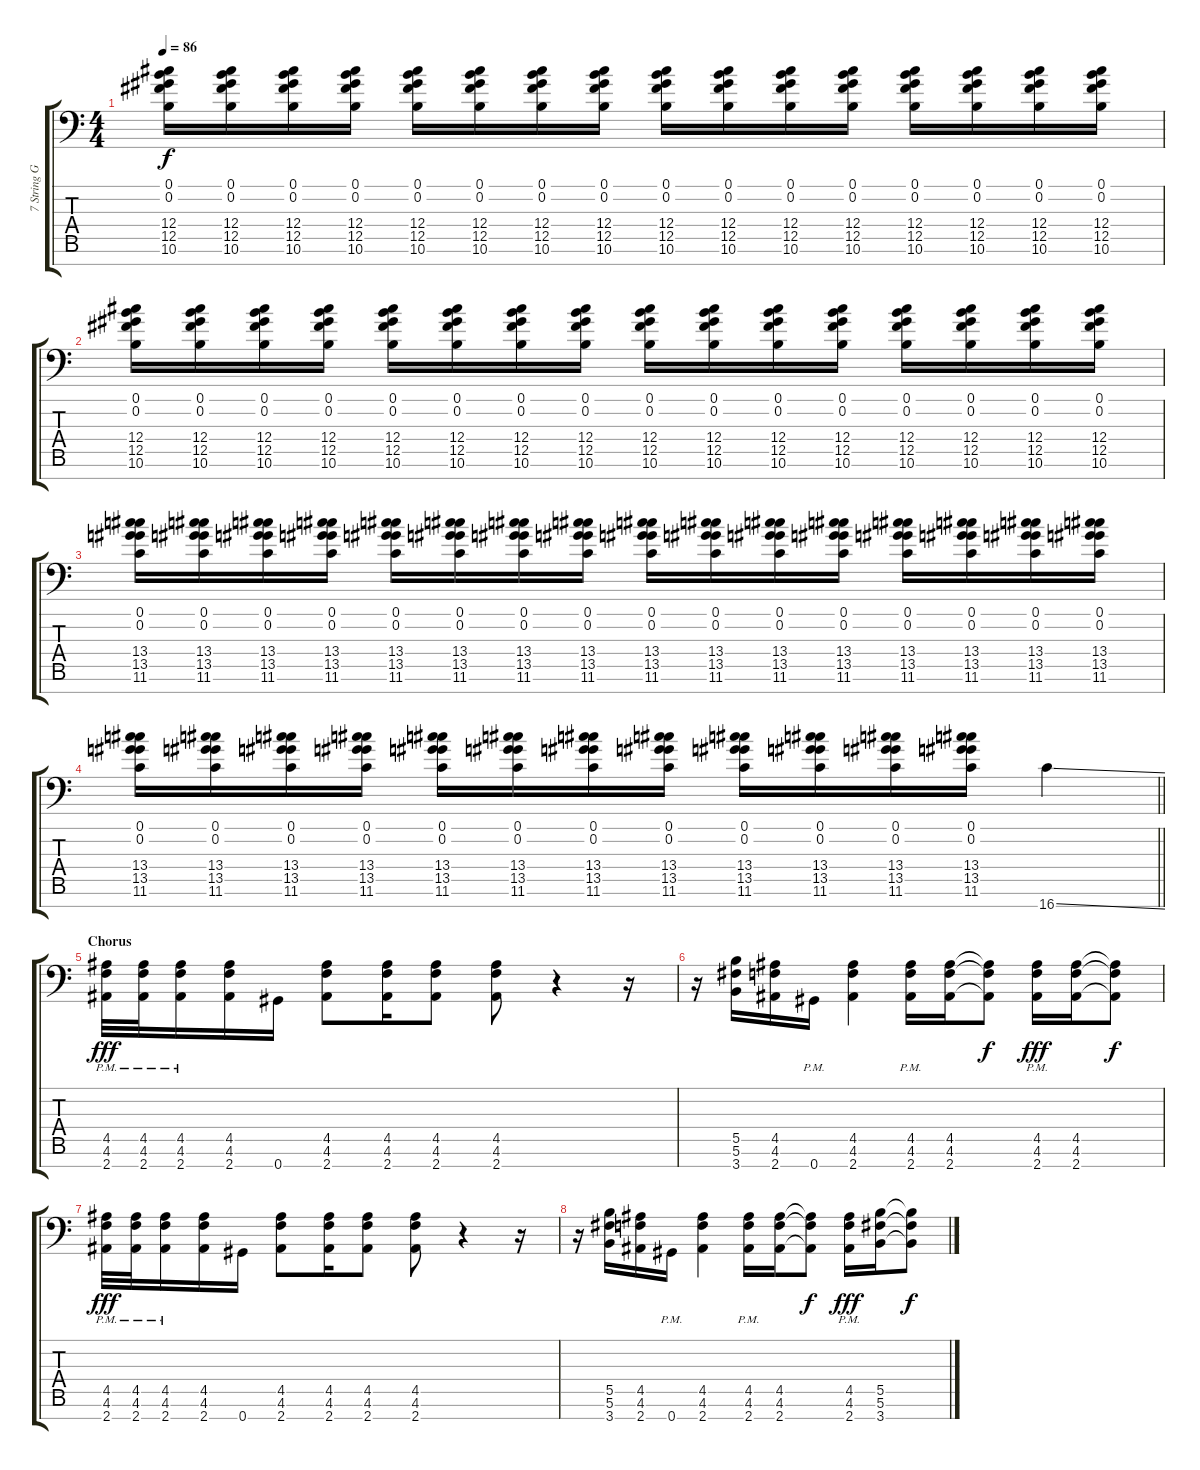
\track ("7 String Gtr (G# C# F# B E G# C#)" "7 String G") {instrument distortionguitar}
\staff {score tabs}
\tuning (Db4 Ab3 E3 B2 Gb2 Db2 Ab1) {hide}
\ts (4 4)
\tempo 86
\clef f4
\ks c
(0.1 0.2 12.4 12.5 10.6).16{dy f} (0.1 0.2 12.4 12.5 10.6).16 (0.1 0.2 12.4 12.5 10.6).16 (0.1 0.2 12.4 12.5 10.6).16 (0.1 0.2 12.4 12.5 10.6).16 (0.1 0.2 12.4 12.5 10.6).16 (0.1 0.2 12.4 12.5 10.6).16 (0.1 0.2 12.4 12.5 10.6).16 (0.1 0.2 12.4 12.5 10.6).16 (0.1 0.2 12.4 12.5 10.6).16 (0.1 0.2 12.4 12.5 10.6).16 (0.1 0.2 12.4 12.5 10.6).16 (0.1 0.2 12.4 12.5 10.6).16 (0.1 0.2 12.4 12.5 10.6).16 (0.1 0.2 12.4 12.5 10.6).16 (0.1 0.2 12.4 12.5 10.6).16 |
(0.1 0.2 12.4 12.5 10.6).16 (0.1 0.2 12.4 12.5 10.6).16 (0.1 0.2 12.4 12.5 10.6).16 (0.1 0.2 12.4 12.5 10.6).16 (0.1 0.2 12.4 12.5 10.6).16 (0.1 0.2 12.4 12.5 10.6).16 (0.1 0.2 12.4 12.5 10.6).16 (0.1 0.2 12.4 12.5 10.6).16 (0.1 0.2 12.4 12.5 10.6).16 (0.1 0.2 12.4 12.5 10.6).16 (0.1 0.2 12.4 12.5 10.6).16 (0.1 0.2 12.4 12.5 10.6).16 (0.1 0.2 12.4 12.5 10.6).16 (0.1 0.2 12.4 12.5 10.6).16 (0.1 0.2 12.4 12.5 10.6).16 (0.1 0.2 12.4 12.5 10.6).16 |
(0.1 0.2 13.4 13.5 11.6).16 (0.1 0.2 13.4 13.5 11.6).16 (0.1 0.2 13.4 13.5 11.6).16 (0.1 0.2 13.4 13.5 11.6).16 (0.1 0.2 13.4 13.5 11.6).16 (0.1 0.2 13.4 13.5 11.6).16 (0.1 0.2 13.4 13.5 11.6).16 (0.1 0.2 13.4 13.5 11.6).16 (0.1 0.2 13.4 13.5 11.6).16 (0.1 0.2 13.4 13.5 11.6).16 (0.1 0.2 13.4 13.5 11.6).16 (0.1 0.2 13.4 13.5 11.6).16 (0.1 0.2 13.4 13.5 11.6).16 (0.1 0.2 13.4 13.5 11.6).16 (0.1 0.2 13.4 13.5 11.6).16 (0.1 0.2 13.4 13.5 11.6).16 |
\barLineRight lightlight
(0.1 0.2 13.4 13.5 11.6).16 (0.1 0.2 13.4 13.5 11.6).16 (0.1 0.2 13.4 13.5 11.6).16 (0.1 0.2 13.4 13.5 11.6).16 (0.1 0.2 13.4 13.5 11.6).16 (0.1 0.2 13.4 13.5 11.6).16 (0.1 0.2 13.4 13.5 11.6).16 (0.1 0.2 13.4 13.5 11.6).16 (0.1 0.2 13.4 13.5 11.6).16 (0.1 0.2 13.4 13.5 11.6).16 (0.1 0.2 13.4 13.5 11.6).16 (0.1 0.2 13.4 13.5 11.6).16 16.7{ss}.4 |
\section ("" "Chorus ")
(4.5{pm} 4.6{pm} 2.7{pm}).32{dy fff} (4.5{pm} 4.6{pm} 2.7{pm}).32 (4.5{pm} 4.6{pm} 2.7{pm}).16 (4.5 4.6 2.7).16 0.7.16 (4.5 4.6 2.7).8 (4.5 4.6 2.7).16 (4.5 4.6 2.7).8 (4.5 4.6 2.7).8 r.4 r.16 |
r.16 (5.5 5.6 3.7).16 (4.5 4.6 2.7).16 0.7{pm}.16 (4.5 4.6 2.7).4 (4.5{pm} 4.6{pm} 2.7{pm}).16 (4.5 4.6 2.7).16 (4.5{t} 4.6{t} 2.7{t}).8{dy f} (4.5{pm} 4.6{pm} 2.7{pm}).16{dy fff} (4.5 4.6 2.7).16 (4.5{t} 4.6{t} 2.7{t}).8{dy f} |
(4.5{pm} 4.6{pm} 2.7{pm}).32{dy fff} (4.5{pm} 4.6{pm} 2.7{pm}).32 (4.5{pm} 4.6{pm} 2.7{pm}).16 (4.5 4.6 2.7).16 0.7.16 (4.5 4.6 2.7).8 (4.5 4.6 2.7).16 (4.5 4.6 2.7).8 (4.5 4.6 2.7).8 r.4 r.16 |
r.16 (5.5 5.6 3.7).16 (4.5 4.6 2.7).16 0.7{pm}.16 (4.5 4.6 2.7).4 (4.5 4.6 2.7{pm}).16 (4.5 4.6 2.7).16 (4.5{t} 4.6{t} 2.7{t}).8{dy f} (4.5{pm} 4.6{pm} 2.7{pm}).16{dy fff} (5.5 5.6 3.7).16 (5.5{t} 5.6{t} 3.7{t}).8{dy f}
